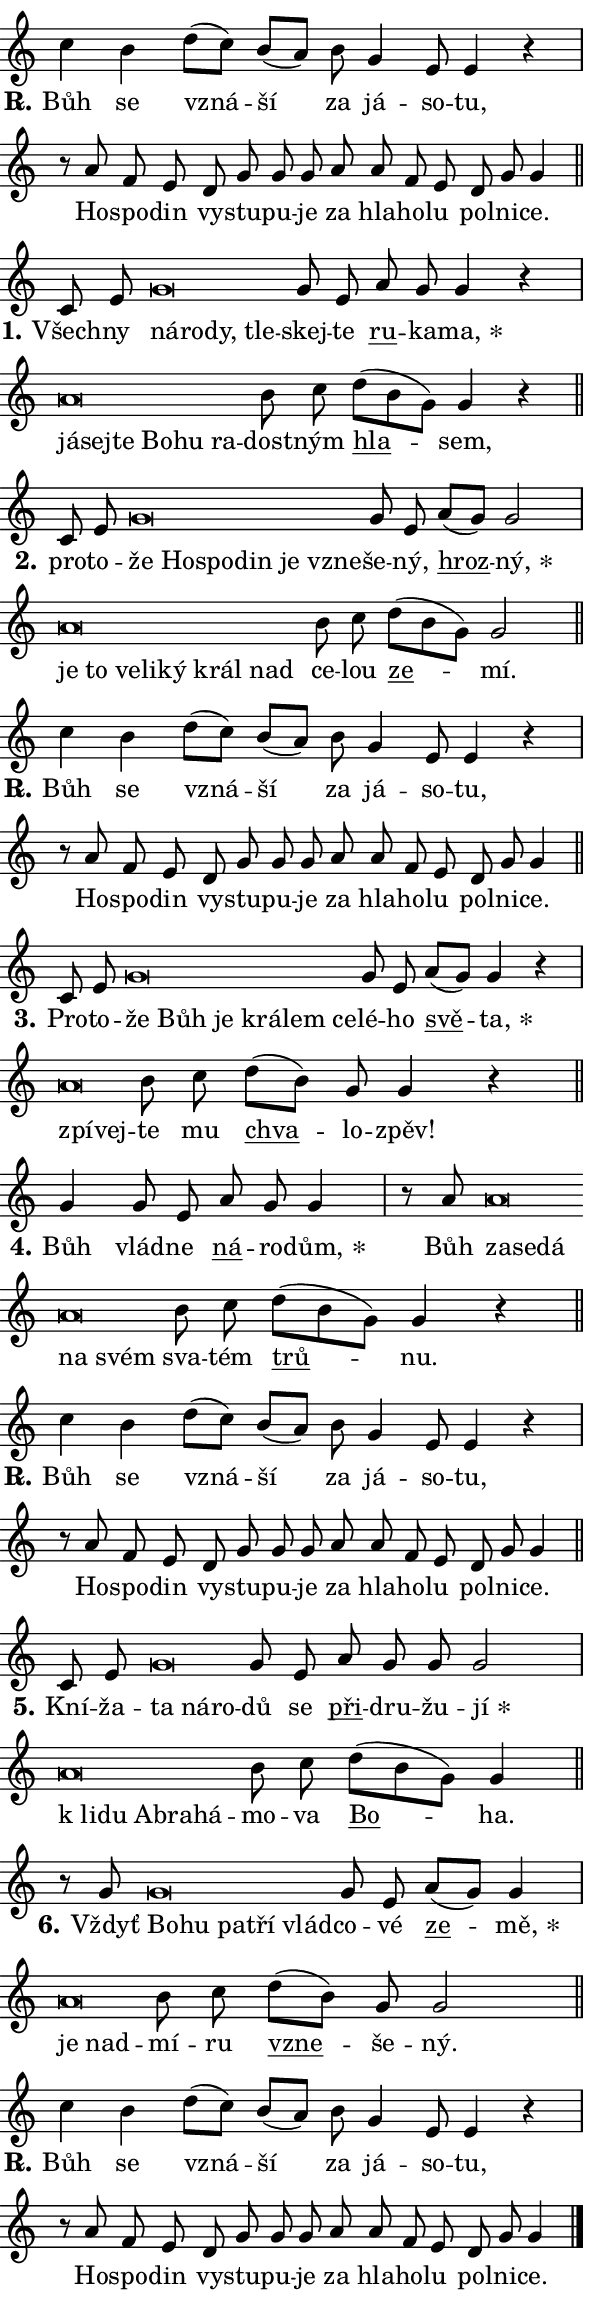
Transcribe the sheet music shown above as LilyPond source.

\version "2.24.0"
\header { tagline = "" }
\paper {
  indent = 0\cm
  top-margin = 0\cm
  right-margin = 0.13\cm % to fit lyric hyphens
  bottom-margin = 0\cm
  left-margin = 0\cm
  paper-width = 10\cm
  page-breaking = #ly:one-page-breaking
  system-system-spacing.basic-distance = #11
  score-system-spacing.basic-distance = #11
  ragged-last = ##f
}


%% Author: Thomas Morley
%% https://lists.gnu.org/archive/html/lilypond-user/2020-05/msg00002.html
#(define (line-position grob)
"Returns position of @var[grob} in current system:
   @code{'start}, if at first time-step
   @code{'end}, if at last time-step
   @code{'middle} otherwise
"
  (let* ((col (ly:item-get-column grob))
         (ln (ly:grob-object col 'left-neighbor))
         (rn (ly:grob-object col 'right-neighbor))
         (col-to-check-left (if (ly:grob? ln) ln col))
         (col-to-check-right (if (ly:grob? rn) rn col))
         (break-dir-left
           (and
             (ly:grob-property col-to-check-left 'non-musical #f)
             (ly:item-break-dir col-to-check-left)))
         (break-dir-right
           (and
             (ly:grob-property col-to-check-right 'non-musical #f)
             (ly:item-break-dir col-to-check-right))))
        (cond ((eqv? 1 break-dir-left) 'start)
              ((eqv? -1 break-dir-right) 'end)
              (else 'middle))))

#(define (tranparent-at-line-position vctor)
  (lambda (grob)
  "Relying on @code{line-position} select the relevant enry from @var{vctor}.
Used to determine transparency,"
    (case (line-position grob)
      ((end) (not (vector-ref vctor 0)))
      ((middle) (not (vector-ref vctor 1)))
      ((start) (not (vector-ref vctor 2))))))

noteHeadBreakVisibility =
#(define-music-function (break-visibility)(vector?)
"Makes @code{NoteHead}s transparent relying on @var{break-visibility}"
#{
  \override NoteHead.transparent =
    #(tranparent-at-line-position break-visibility)
#})

#(define delete-ledgers-for-transparent-note-heads
  (lambda (grob)
    "Reads whether a @code{NoteHead} is transparent.
If so this @code{NoteHead} is removed from @code{'note-heads} from
@var{grob}, which is supposed to be @code{LedgerLineSpanner}.
As a result ledgers are not printed for this @code{NoteHead}"
    (let* ((nhds-array (ly:grob-object grob 'note-heads))
           (nhds-list
             (if (ly:grob-array? nhds-array)
                 (ly:grob-array->list nhds-array)
                 '()))
           ;; Relies on the transparent-property being done before
           ;; Staff.LedgerLineSpanner.after-line-breaking is executed.
           ;; This is fragile ...
           (to-keep
             (remove
               (lambda (nhd)
                 (ly:grob-property nhd 'transparent #f))
               nhds-list)))
      ;; TODO find a better method to iterate over grob-arrays, similiar
      ;; to filter/remove etc for lists
      ;; For now rebuilt from scratch
      (set! (ly:grob-object grob 'note-heads)  '())
      (for-each
        (lambda (nhd)
          (ly:pointer-group-interface::add-grob grob 'note-heads nhd))
        to-keep))))

squashNotes = {
  \override NoteHead.X-extent = #'(-0.2 . 0.2)
  \override NoteHead.Y-extent = #'(-0.75 . 0)
  \override NoteHead.stencil =
    #(lambda (grob)
       (let ((pos (ly:grob-property grob 'staff-position)))
         (begin
           (if (< pos -7) (display "ERROR: Lower brevis then expected\n") (display ""))
           (if (<= pos -6) ly:text-interface::print ly:note-head::print))))
}
unSquashNotes = {
  \revert NoteHead.X-extent
  \revert NoteHead.Y-extent
  \revert NoteHead.stencil
}

hideNotes = \noteHeadBreakVisibility #begin-of-line-visible
unHideNotes = \noteHeadBreakVisibility #all-visible

% work-around for resetting accidentals
% https://lilypond.org/doc/v2.23/Documentation/notation/displaying-rhythms#unmetered-music
cadenzaMeasure = {
  \cadenzaOff
  \partial 1024 s1024
  \cadenzaOn
}

#(define-markup-command (accent layout props text) (markup?)
  "Underline accented syllable"
  (interpret-markup layout props
    #{\markup \override #'(offset . 4.3) \underline { #text }#}))

responsum = \markup \concat {
  "R" \hspace #-1.05 \path #0.1 #'((moveto 0 0.07) (lineto 0.9 0.8)) \hspace #0.05 "."
}

spaceSize = #0.6828661417322834 % exact space size for TeX Gyre Schola

\layout {
  \context {
    \Staff
    \remove "Time_signature_engraver"
    \override LedgerLineSpanner.after-line-breaking = #delete-ledgers-for-transparent-note-heads
  }
  \context {
    \Lyrics {
      \override LyricSpace.minimum-distance = \spaceSize
      \override LyricText.font-name = #"TeX Gyre Schola"
      \override LyricText.font-size = 1
      \override StanzaNumber.font-name = #"TeX Gyre Schola Bold"
      \override StanzaNumber.font-size = 1
    }
  }
  \context {
    \Score 
    \override NoteHead.text =
      #(lambda (grob) 
        (let ((pos (ly:grob-property grob 'staff-position)))
          #{\markup {
            \combine
              \halign #-0.55 \raise #(if (= pos -6) 0 0.5) \override #'(thickness . 2) \draw-line #'(3.2 . 0)
              \musicglyph "noteheads.sM1"
          }#}))
  }
}

% magnetic-lyrics.ily
%
%   written by
%     Jean Abou Samra <jean@abou-samra.fr>
%     Werner Lemberg <wl@gnu.org>
%
%   adapted by
%     Jiri Hon <jiri.hon@gmail.com>
%
% Version 2022-Apr-15

% https://www.mail-archive.com/lilypond-user@gnu.org/msg149350.html

#(define (Left_hyphen_pointer_engraver context)
   "Collect syllable-hyphen-syllable occurrences in lyrics and store
them in properties.  This engraver only looks to the left.  For
example, if the lyrics input is @code{foo -- bar}, it does the
following.

@itemize @bullet
@item
Set the @code{text} property of the @code{LyricHyphen} grob between
@q{foo} and @q{bar} to @code{foo}.

@item
Set the @code{left-hyphen} property of the @code{LyricText} grob with
text @q{foo} to the @code{LyricHyphen} grob between @q{foo} and
@q{bar}.
@end itemize

Use this auxiliary engraver in combination with the
@code{lyric-@/text::@/apply-@/magnetic-@/offset!} hook."
   (let ((hyphen #f)
         (text #f))
     (make-engraver
      (acknowledgers
       ((lyric-syllable-interface engraver grob source-engraver)
        (set! text grob)))
      (end-acknowledgers
       ((lyric-hyphen-interface engraver grob source-engraver)
        ;(when (not (grob::has-interface grob 'lyric-space-interface))
          (set! hyphen grob)));)
      ((stop-translation-timestep engraver)
       (when (and text hyphen)
         (ly:grob-set-object! text 'left-hyphen hyphen))
       (set! text #f)
       (set! hyphen #f)))))

#(define (lyric-text::apply-magnetic-offset! grob)
   "If the space between two syllables is less than the value in
property @code{LyricText@/.details@/.squash-threshold}, move the right
syllable to the left so that it gets concatenated with the left
syllable.

Use this function as a hook for
@code{LyricText@/.after-@/line-@/breaking} if the
@code{Left_@/hyphen_@/pointer_@/engraver} is active."
   (let ((hyphen (ly:grob-object grob 'left-hyphen #f)))
     (when hyphen
       (let ((left-text (ly:spanner-bound hyphen LEFT)))
         (when (grob::has-interface left-text 'lyric-syllable-interface)
           (let* ((common (ly:grob-common-refpoint grob left-text X))
                  (this-x-ext (ly:grob-extent grob common X))
                  (left-x-ext
                   (begin
                     ;; Trigger magnetism for left-text.
                     (ly:grob-property left-text 'after-line-breaking)
                     (ly:grob-extent left-text common X)))
                  ;; `delta` is the gap width between two syllables.
                  (delta (- (interval-start this-x-ext)
                            (interval-end left-x-ext)))
                  (details (ly:grob-property grob 'details))
                  (threshold (assoc-get 'squash-threshold details 0.2)))
             (when (< delta threshold)
               (let* (;; We have to manipulate the input text so that
                      ;; ligatures crossing syllable boundaries are not
                      ;; disabled.  For languages based on the Latin
                      ;; script this is essentially a beautification.
                      ;; However, for non-Western scripts it can be a
                      ;; necessity.
                      (lt (ly:grob-property left-text 'text))
                      (rt (ly:grob-property grob 'text))
                      (is-space (grob::has-interface hyphen 'lyric-space-interface))
                      (space (if is-space " " ""))
                      (extra-delta (if is-space spaceSize 0))
                      ;; Append new syllable.
                      (ltrt-space (if (and (string? lt) (string? rt))
                                (string-append lt space rt)
                                (make-concat-markup (list lt space rt))))
                      ;; Right-align `ltrt` to the right side.
                      (ltrt-space-markup (grob-interpret-markup
                               grob
                               (make-translate-markup
                                (cons (interval-length this-x-ext) 0)
                                (make-right-align-markup ltrt-space)))))
                 (begin
                   ;; Don't print `left-text`.
                   (ly:grob-set-property! left-text 'stencil #f)
                   ;; Set text and stencil (which holds all collected
                   ;; syllables so far) and shift it to the left.
                   (ly:grob-set-property! grob 'text ltrt-space)
                   (ly:grob-set-property! grob 'stencil ltrt-space-markup)
                   (ly:grob-translate-axis! grob (- (- delta extra-delta)) X))))))))))


#(define (lyric-hyphen::displace-bounds-first grob)
   ;; Make very sure this callback isn't triggered too early.
   (let ((left (ly:spanner-bound grob LEFT))
         (right (ly:spanner-bound grob RIGHT)))
     (ly:grob-property left 'after-line-breaking)
     (ly:grob-property right 'after-line-breaking)
     (ly:lyric-hyphen::print grob)))

squashThreshold = #0.4

\layout {
  \context {
    \Lyrics
    \consists #Left_hyphen_pointer_engraver
    \override LyricText.after-line-breaking =
      #lyric-text::apply-magnetic-offset!
    \override LyricHyphen.stencil = #lyric-hyphen::displace-bounds-first
    \override LyricText.details.squash-threshold = \squashThreshold
    \override LyricHyphen.minimum-distance = 0
    \override LyricHyphen.minimum-length = \squashThreshold
  }
}

squashText = \override LyricText.details.squash-threshold = 9999
unSquashText = \override LyricText.details.squash-threshold = \squashThreshold

leftText = \override LyricText.self-alignment-X = #LEFT
unLeftText = \revert LyricText.self-alignment-X

starOffset = #(lambda (grob) 
                (let ((x_offset (ly:self-alignment-interface::aligned-on-x-parent grob)))
                  (if (= x_offset 0) 0 (+ x_offset 1.2))))

star = #(define-music-function (syllable)(string?)
"Append star separator at the end of a syllable"
#{
  \once \override LyricText.X-offset = #starOffset
  \lyricmode { \markup {
    #syllable
    \override #'((font-name . "TeX Gyre Schola Bold")) \hspace #0.2 \lower #0.65 \larger "*"
  } }
#})

starAccent = #(define-music-function (syllable)(string?)
"Append star separator at the end of a syllable and make accent"
#{
  \once \override LyricText.X-offset = #starOffset
  \lyricmode { \markup {
    \accent #syllable
    \override #'((font-name . "TeX Gyre Schola Bold")) \hspace #0.2 \lower #0.65 \larger "*"
  } }
#})

breath = #(define-music-function (syllable)(string?)
"Append breathing indicator at the end of a syllable"
#{
  \lyricmode { \markup { #syllable "+" } }
#})

optionalBreath = #(define-music-function (syllable)(string?)
"Append optional breathing indicator at the end of a syllable"
#{
  \lyricmode { \markup { #syllable "(+)" } }
#})


\score {
    <<
        \new Voice = "melody" { \cadenzaOn \key c \major \relative { c''4 b d8[( c)] b[( a)] \bar "" b g4 e8 e4 r \cadenzaMeasure \bar "|" r8 a f e \bar "" d g g g \bar "" a a f e d g g4 \cadenzaMeasure \bar "||" \break } }
        \new Lyrics \lyricsto "melody" { \lyricmode { \set stanza = \responsum
Bůh se vzná -- ší za já -- so -- tu, Ho -- spo -- din vy -- stu -- pu -- je za hla -- ho -- lu pol -- ni -- ce. } }
    >>
    \layout {}
}

\score {
    <<
        \new Voice = "melody" { \cadenzaOn \key c \major \relative { c'8 e \bar "" \squashNotes g\breve*1/16 \hideNotes \breve*1/16 \bar "" \breve*1/16 \breve*1/16 \bar "" \unHideNotes \unSquashNotes g8 e \bar "" a g g4 r \cadenzaMeasure \bar "|" \squashNotes a\breve*1/16 \hideNotes \breve*1/16 \bar "" \breve*1/16 \bar "" \breve*1/16 \bar "" \breve*1/16 \breve*1/16 \bar "" \unHideNotes \unSquashNotes b8 c \bar "" d[( b g)] g4 r \cadenzaMeasure \bar "||" \break } }
        \new Lyrics \lyricsto "melody" { \lyricmode { \set stanza = "1."
Všech -- ny \leftText ná -- \squashText ro -- dy, tle -- \unLeftText \unSquashText skej -- te \markup \accent ru -- ka -- \star ma, \leftText já -- \squashText sej -- te Bo -- hu ra -- \unLeftText \unSquashText dost -- ným \markup \accent hla -- sem, } }
    >>
    \layout {}
}

\score {
    <<
        \new Voice = "melody" { \cadenzaOn \key c \major \relative { c'8 e \bar "" \squashNotes g\breve*1/16 \hideNotes \breve*1/16 \bar "" \breve*1/16 \bar "" \breve*1/16 \bar "" \breve*1/16 \breve*1/16 \bar "" \unHideNotes \unSquashNotes g8 e \bar "" a[( g)] g2 \cadenzaMeasure \bar "|" \squashNotes a\breve*1/16 \hideNotes \breve*1/16 \bar "" \breve*1/16 \bar "" \breve*1/16 \bar "" \breve*1/16 \bar "" \breve*1/16 \breve*1/16 \bar "" \unHideNotes \unSquashNotes b8 c \bar "" d[( b g)] g2 \cadenzaMeasure \bar "||" \break } }
        \new Lyrics \lyricsto "melody" { \lyricmode { \set stanza = "2."
pro -- to -- \leftText že \squashText Ho -- spo -- din je vzne -- \unLeftText \unSquashText še -- ný, \markup \accent hroz -- \star ný, \leftText je \squashText to ve -- li -- ký král nad \unLeftText \unSquashText ce -- lou \markup \accent ze -- mí. } }
    >>
    \layout {}
}

\score {
    <<
        \new Voice = "melody" { \cadenzaOn \key c \major \relative { c''4 b d8[( c)] b[( a)] \bar "" b g4 e8 e4 r \cadenzaMeasure \bar "|" r8 a f e \bar "" d g g g \bar "" a a f e d g g4 \cadenzaMeasure \bar "||" \break } }
        \new Lyrics \lyricsto "melody" { \lyricmode { \set stanza = \responsum
Bůh se vzná -- ší za já -- so -- tu, Ho -- spo -- din vy -- stu -- pu -- je za hla -- ho -- lu pol -- ni -- ce. } }
    >>
    \layout {}
}

\score {
    <<
        \new Voice = "melody" { \cadenzaOn \key c \major \relative { c'8 e \bar "" \squashNotes g\breve*1/16 \hideNotes \breve*1/16 \bar "" \breve*1/16 \bar "" \breve*1/16 \bar "" \breve*1/16 \breve*1/16 \bar "" \unHideNotes \unSquashNotes g8 e \bar "" a[( g)] g4 r \cadenzaMeasure \bar "|" \squashNotes a\breve*1/16 \hideNotes \breve*1/16 \bar "" \unHideNotes \unSquashNotes b8 c \bar "" d[( b)] g g4 r \cadenzaMeasure \bar "||" \break } }
        \new Lyrics \lyricsto "melody" { \lyricmode { \set stanza = "3."
Pro -- to -- \leftText že \squashText Bůh je krá -- lem ce -- \unLeftText \unSquashText lé -- ho \markup \accent svě -- \star ta, \leftText zpí -- \squashText vej -- \unLeftText \unSquashText te mu \markup \accent chva -- lo -- zpěv! } }
    >>
    \layout {}
}

\score {
    <<
        \new Voice = "melody" { \cadenzaOn \key c \major \relative { g'4 g8 e \bar "" a g g4 \cadenzaMeasure \bar "|" r8 a8 \squashNotes a\breve*1/16 \hideNotes \breve*1/16 \bar "" \breve*1/16 \bar "" \breve*1/16 \breve*1/16 \bar "" \unHideNotes \unSquashNotes b8 c \bar "" d[( b g)] g4 r \cadenzaMeasure \bar "||" \break } }
        \new Lyrics \lyricsto "melody" { \lyricmode { \set stanza = "4."
Bůh vlád -- ne \markup \accent ná -- ro -- \star dům, Bůh \leftText za -- \squashText se -- dá na svém \unLeftText \unSquashText sva -- tém \markup \accent trů -- nu. } }
    >>
    \layout {}
}

\score {
    <<
        \new Voice = "melody" { \cadenzaOn \key c \major \relative { c''4 b d8[( c)] b[( a)] \bar "" b g4 e8 e4 r \cadenzaMeasure \bar "|" r8 a f e \bar "" d g g g \bar "" a a f e d g g4 \cadenzaMeasure \bar "||" \break } }
        \new Lyrics \lyricsto "melody" { \lyricmode { \set stanza = \responsum
Bůh se vzná -- ší za já -- so -- tu, Ho -- spo -- din vy -- stu -- pu -- je za hla -- ho -- lu pol -- ni -- ce. } }
    >>
    \layout {}
}

\score {
    <<
        \new Voice = "melody" { \cadenzaOn \key c \major \relative { c'8 e \bar "" \squashNotes g\breve*1/16 \hideNotes \breve*1/16 \breve*1/16 \bar "" \unHideNotes \unSquashNotes g8 e \bar "" a g g g2 \cadenzaMeasure \bar "|" \squashNotes a\breve*1/16 \hideNotes \breve*1/16 \bar "" \breve*1/16 \bar "" \breve*1/16 \breve*1/16 \bar "" \unHideNotes \unSquashNotes b8 c \bar "" d[( b g)] g4 \cadenzaMeasure \bar "||" \break } }
        \new Lyrics \lyricsto "melody" { \lyricmode { \set stanza = "5."
Kní -- ža -- \leftText ta \squashText ná -- ro -- \unLeftText \unSquashText dů se \markup \accent při -- dru -- žu -- \star jí \leftText "k li" -- \squashText du Ab -- ra -- há -- \unLeftText \unSquashText mo -- va \markup \accent Bo -- ha. } }
    >>
    \layout {}
}

\score {
    <<
        \new Voice = "melody" { \cadenzaOn \key c \major \relative { r8 g'8 \squashNotes g\breve*1/16 \hideNotes \breve*1/16 \bar "" \breve*1/16 \bar "" \breve*1/16 \breve*1/16 \bar "" \unHideNotes \unSquashNotes g8 e \bar "" a[( g)] g4 \cadenzaMeasure \bar "|" \squashNotes a\breve*1/16 \hideNotes \breve*1/16 \bar "" \unHideNotes \unSquashNotes b8 c \bar "" d[( b)] g g2 \cadenzaMeasure \bar "||" \break } }
        \new Lyrics \lyricsto "melody" { \lyricmode { \set stanza = "6."
Vždyť \leftText Bo -- \squashText hu pa -- tří vlád -- \unLeftText \unSquashText co -- vé \markup \accent ze -- \star mě, \leftText je \squashText nad -- \unLeftText \unSquashText mí -- ru \markup \accent vzne -- še -- ný. } }
    >>
    \layout {}
}

\score {
    <<
        \new Voice = "melody" { \cadenzaOn \key c \major \relative { c''4 b d8[( c)] b[( a)] \bar "" b g4 e8 e4 r \cadenzaMeasure \bar "|" r8 a f e \bar "" d g g g \bar "" a a f e d g g4 \cadenzaMeasure \bar "||" \break } \bar "|." }
        \new Lyrics \lyricsto "melody" { \lyricmode { \set stanza = \responsum
Bůh se vzná -- ší za já -- so -- tu, Ho -- spo -- din vy -- stu -- pu -- je za hla -- ho -- lu pol -- ni -- ce. } }
    >>
    \layout {}
}
